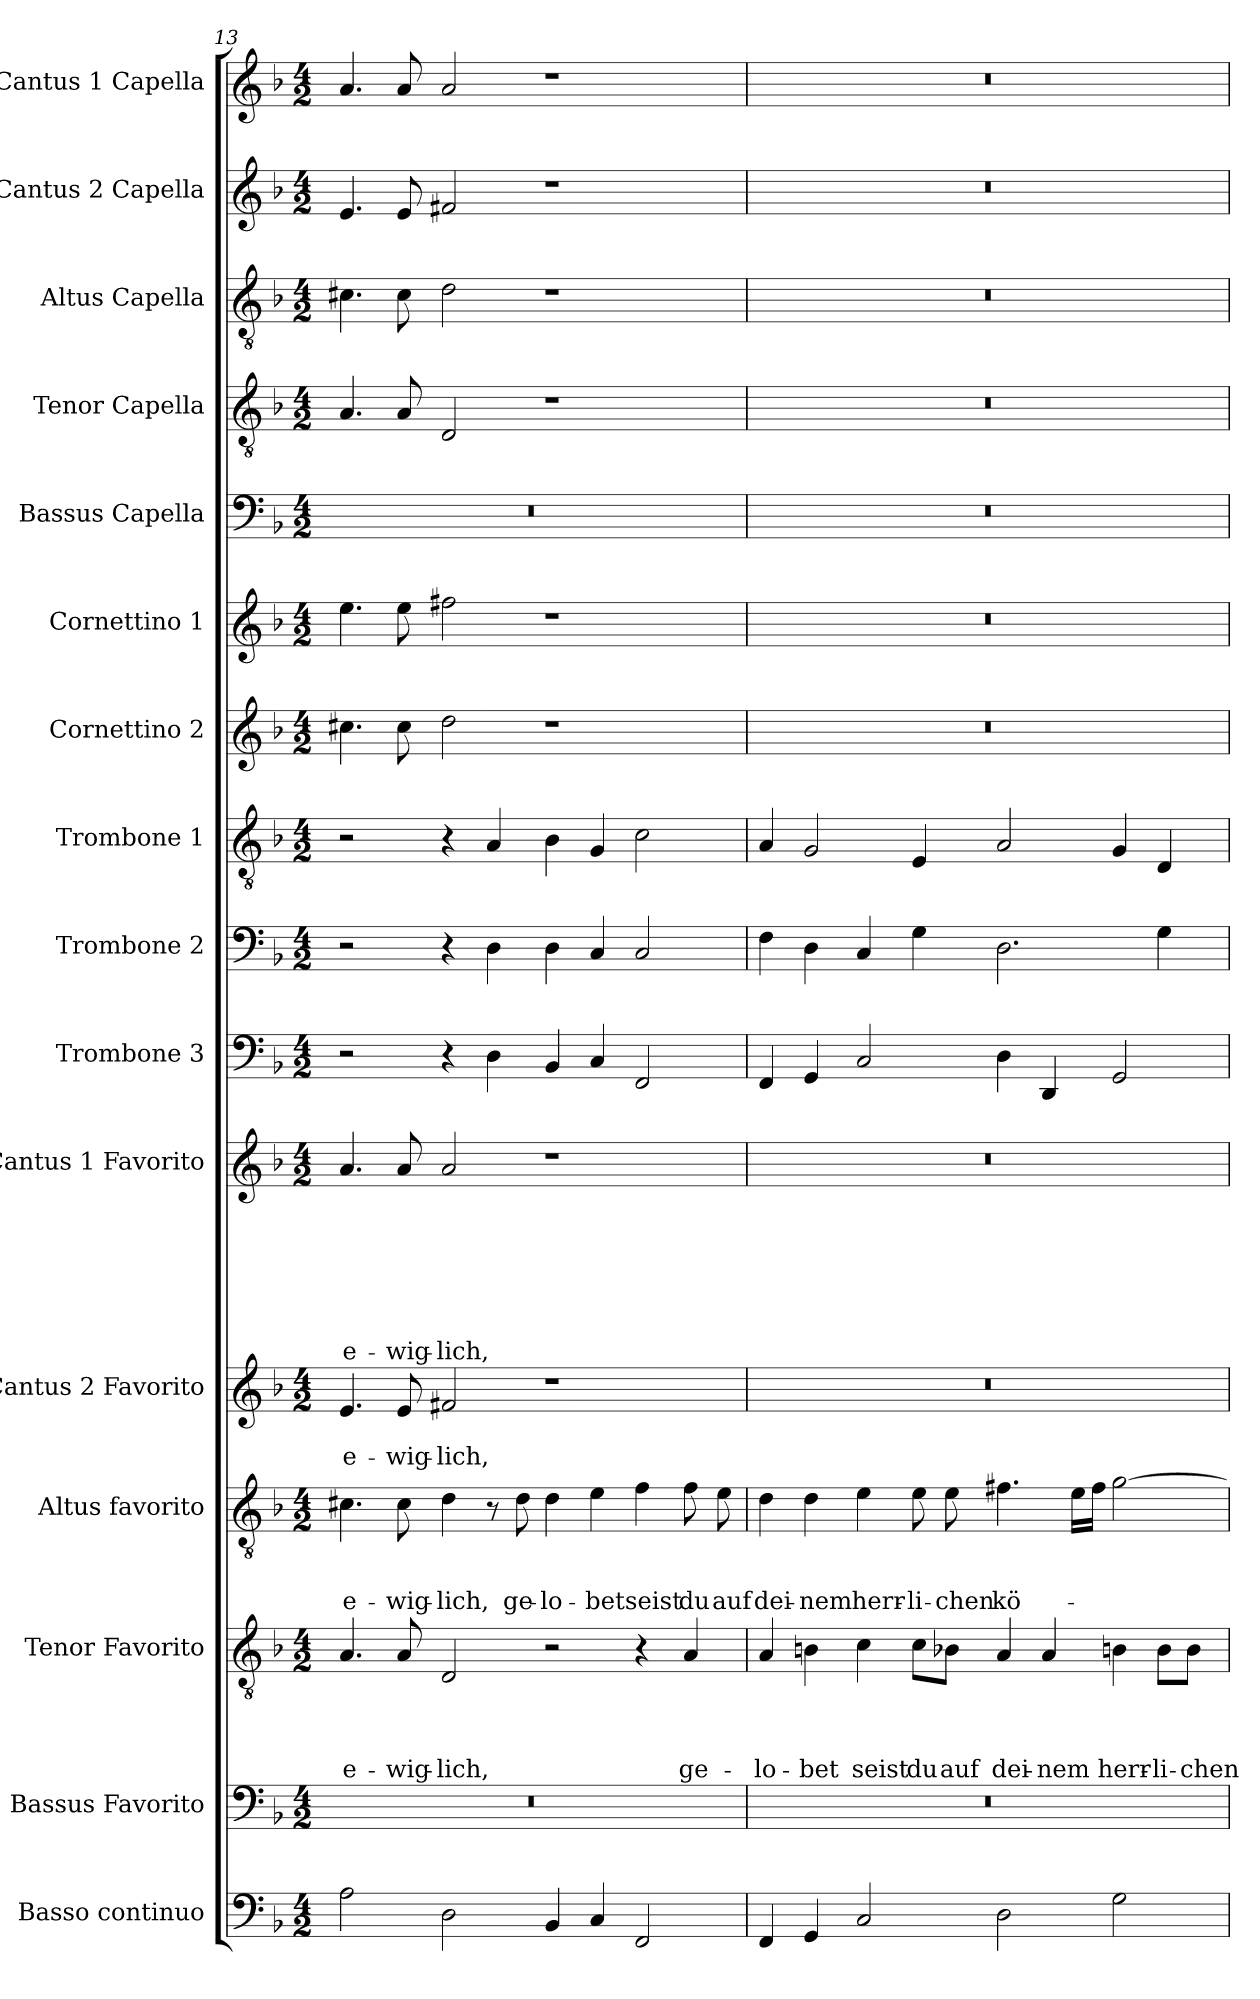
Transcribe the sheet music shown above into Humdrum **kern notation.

**kern	**kern	**kern	**text	**text	**text	**text	**kern	**text	**text	**text	**kern	**text	**text	**kern	**text	**text	**text	**text	**text	**text	**text	**kern	**kern	**kern	**kern	**kern	**kern	**kern	**kern	**kern	**kern
*part16	*part15	*part14	*part14	*part14	*part14	*part14	*part13	*part13	*part13	*part13	*part12	*part12	*part12	*part11	*part11	*part11	*part11	*part11	*part11	*part11	*part11	*part10	*part9	*part8	*part7	*part6	*part5	*part4	*part3	*part2	*part1
*staff16	*staff15	*staff14	*staff14	*staff14	*staff14	*staff14	*staff13	*staff13	*staff13	*staff13	*staff12	*staff12	*staff12	*staff11	*staff11	*staff11	*staff11	*staff11	*staff11	*staff11	*staff11	*staff10	*staff9	*staff8	*staff7	*staff6	*staff5	*staff4	*staff3	*staff2	*staff1
*I"Basso continuo	*I"Bassus Favorito	*I"Tenor Favorito	*	*	*	*	*I"Altus favorito	*	*	*	*I"Cantus 2 Favorito	*	*	*I"Cantus 1 Favorito	*	*	*	*	*	*	*	*I"Trombone 3	*I"Trombone 2	*I"Trombone 1	*I"Cornettino 2	*I"Cornettino 1	*I"Bassus Capella	*I"Tenor Capella	*I"Altus Capella	*I"Cantus 2 Capella	*I"Cantus 1 Capella
*clefF4	*clefF4	*clefGv2	*	*	*	*	*clefGv2	*	*	*	*clefG2	*	*	*clefG2	*	*	*	*	*	*	*	*clefF4	*clefF4	*clefGv2	*clefG2	*clefG2	*clefF4	*clefGv2	*clefGv2	*clefG2	*clefG2
*k[b-]	*k[b-]	*k[b-]	*	*	*	*	*k[b-]	*	*	*	*k[b-]	*	*	*k[b-]	*	*	*	*	*	*	*	*k[b-]	*k[b-]	*k[b-]	*k[b-]	*k[b-]	*k[b-]	*k[b-]	*k[b-]	*k[b-]	*k[b-]
*F:	*F:	*F:	*	*	*	*	*F:	*	*	*	*F:	*	*	*F:	*	*	*	*	*	*	*	*F:	*F:	*F:	*F:	*F:	*F:	*F:	*F:	*F:	*F:
*M4/2	*M4/2	*M4/2	*	*	*	*	*M4/2	*	*	*	*M4/2	*	*	*M4/2	*	*	*	*	*	*	*	*M4/2	*M4/2	*M4/2	*M4/2	*M4/2	*M4/2	*M4/2	*M4/2	*M4/2	*M4/2
=13	=13	=13	=13	=13	=13	=13	=13	=13	=13	=13	=13	=13	=13	=13	=13	=13	=13	=13	=13	=13	=13	=13	=13	=13	=13	=13	=13	=13	=13	=13	=13
!	!	!	!	!	!	!LO:LY:b	!	!	!	!LO:LY:b	!	!	!LO:LY:b	!	!	!	!	!	!	!	!LO:LY:b	!	!	!	!	!	!	!	!	!	!
2A\	0r	4.A/	.	.	.	e-	4.c#X\	.	.	e-	4.e/	.	e-	4.a/	.	.	.	.	.	.	e-	2r	2r	2r	4.cc#X\	4.ee\	0r	4.A/	4.c#X\	4.e/	4.a/
!	!	!	!	!	!	!LO:LY:b	!	!	!	!LO:LY:b	!	!	!LO:LY:b	!	!	!	!	!	!	!	!LO:LY:b	!	!	!	!	!	!	!	!	!	!
.	.	8A/	.	.	.	-wig-	8c#\	.	.	-wig-	8e/	.	-wig-	8a/	.	.	.	.	.	.	-wig-	.	.	.	8cc#\	8ee\	.	8A/	8c#\	8e/	8a/
!	!	!	!	!	!	!LO:LY:b	!	!	!	!LO:LY:b	!	!	!LO:LY:b	!	!	!	!	!	!	!	!LO:LY:b	!	!	!	!	!	!	!	!	!	!
2D\	.	2D/	.	.	.	-lich,	4d\	.	.	-lich,	2f#X/	.	-lich,	2a/	.	.	.	.	.	.	-lich,	4r	4r	4r	2dd\	2ff#X\	.	2D/	2d\	2f#X/	2a/
.	.	.	.	.	.	.	8r	.	.	.	.	.	.	.	.	.	.	.	.	.	.	4D\	4D\	4A/	.	.	.	.	.	.	.
!	!	!	!	!	!	!	!	!	!	!LO:LY:b	!	!	!	!	!	!	!	!	!	!	!	!	!	!	!	!	!	!	!	!	!
.	.	.	.	.	.	.	8d\	.	.	ge-	.	.	.	.	.	.	.	.	.	.	.	.	.	.	.	.	.	.	.	.	.
!	!	!	!	!	!	!	!	!	!	!LO:LY:b	!	!	!	!	!	!	!	!	!	!	!	!	!	!	!	!	!	!	!	!	!
4BB-/	.	2r	.	.	.	.	4d\	.	.	-lo-	1r	.	.	1r	.	.	.	.	.	.	.	4BB-/	4D\	4B-\	1r	1r	.	1r	1r	1r	1r
!	!	!	!	!	!	!	!	!	!	!LO:LY:b	!	!	!	!	!	!	!	!	!	!	!	!	!	!	!	!	!	!	!	!	!
4C/	.	.	.	.	.	.	4e\	.	.	-bet	.	.	.	.	.	.	.	.	.	.	.	4C/	4C/	4G/	.	.	.	.	.	.	.
!	!	!	!	!	!	!	!	!	!	!LO:LY:b	!	!	!	!	!	!	!	!	!	!	!	!	!	!	!	!	!	!	!	!	!
2FF/	.	4r	.	.	.	.	4f\	.	.	seist	.	.	.	.	.	.	.	.	.	.	.	2FF/	2C/	2c\	.	.	.	.	.	.	.
!	!	!	!	!	!	!LO:LY:b	!	!	!	!LO:LY:b	!	!	!	!	!	!	!	!	!	!	!	!	!	!	!	!	!	!	!	!	!
.	.	4A/	.	.	.	ge-	8f\	.	.	du	.	.	.	.	.	.	.	.	.	.	.	.	.	.	.	.	.	.	.	.	.
!	!	!	!	!	!	!	!	!	!	!LO:LY:b	!	!	!	!	!	!	!	!	!	!	!	!	!	!	!	!	!	!	!	!	!
.	.	.	.	.	.	.	8e\	.	.	auf	.	.	.	.	.	.	.	.	.	.	.	.	.	.	.	.	.	.	.	.	.
!!LO:PB:g=z
=14	=14	=14	=14	=14	=14	=14	=14	=14	=14	=14	=14	=14	=14	=14	=14	=14	=14	=14	=14	=14	=14	=14	=14	=14	=14	=14	=14	=14	=14	=14	=14
!	!	!	!	!	!	!LO:LY:b	!	!	!	!LO:LY:b	!	!	!	!	!	!	!	!	!	!	!	!	!	!	!	!	!	!	!	!	!
4FF/	0r	4A/	.	.	.	-lo-	4d\	.	.	dei-	0r	.	.	0r	.	.	.	.	.	.	.	4FF/	4F\	4A/	0r	0r	0r	0r	0r	0r	0r
!	!	!	!	!	!	!LO:LY:b	!	!	!	!LO:LY:b	!	!	!	!	!	!	!	!	!	!	!	!	!	!	!	!	!	!	!	!	!
4GG/	.	4Bn\	.	.	.	-bet	4d\	.	.	-nem	.	.	.	.	.	.	.	.	.	.	.	4GG/	4D\	2G/	.	.	.	.	.	.	.
!	!	!	!	!	!	!LO:LY:b	!	!	!	!LO:LY:b	!	!	!	!	!	!	!	!	!	!	!	!	!	!	!	!	!	!	!	!	!
2C/	.	4c\	.	.	.	seist	4e\	.	.	herr-	.	.	.	.	.	.	.	.	.	.	.	2C/	4C/	.	.	.	.	.	.	.	.
!	!	!	!	!	!	!LO:LY:b	!	!	!	!LO:LY:b	!	!	!	!	!	!	!	!	!	!	!	!	!	!	!	!	!	!	!	!	!
.	.	8c\L	.	.	.	du	8e\	.	.	-li-	.	.	.	.	.	.	.	.	.	.	.	.	4G\	4E/	.	.	.	.	.	.	.
!	!	!	!	!	!	!LO:LY:b	!	!	!	!LO:LY:b	!	!	!	!	!	!	!	!	!	!	!	!	!	!	!	!	!	!	!	!	!
.	.	8B-X\J	.	.	.	auf	8e\	.	.	-chen	.	.	.	.	.	.	.	.	.	.	.	.	.	.	.	.	.	.	.	.	.
!	!	!	!	!	!	!LO:LY:b	!	!	!	!LO:LY:b	!	!	!	!	!	!	!	!	!	!	!	!	!	!	!	!	!	!	!	!	!
2D\	.	4A/	.	.	.	dei-	4.f#X\	.	.	kö-	.	.	.	.	.	.	.	.	.	.	.	4D\	2.D\	2A/	.	.	.	.	.	.	.
!	!	!	!	!	!	!LO:LY:b	!	!	!	!	!	!	!	!	!	!	!	!	!	!	!	!	!	!	!	!	!	!	!	!	!
.	.	4A/	.	.	.	-nem	.	.	.	.	.	.	.	.	.	.	.	.	.	.	.	4DD/	.	.	.	.	.	.	.	.	.
.	.	.	.	.	.	.	16e\LL	.	.	.	.	.	.	.	.	.	.	.	.	.	.	.	.	.	.	.	.	.	.	.	.
.	.	.	.	.	.	.	16f#\JJ	.	.	.	.	.	.	.	.	.	.	.	.	.	.	.	.	.	.	.	.	.	.	.	.
!	!	!	!	!	!	!LO:LY:b	!	!	!	!	!	!	!	!	!	!	!	!	!	!	!	!	!	!	!	!	!	!	!	!	!
2G\	.	4Bn\	.	.	.	herr-	[2g\	.	.	.	.	.	.	.	.	.	.	.	.	.	.	2GG/	.	4G/	.	.	.	.	.	.	.
!	!	!	!	!	!	!LO:LY:b	!	!	!	!	!	!	!	!	!	!	!	!	!	!	!	!	!	!	!	!	!	!	!	!	!
.	.	8B\L	.	.	.	-li-	.	.	.	.	.	.	.	.	.	.	.	.	.	.	.	.	4G\	4D/	.	.	.	.	.	.	.
!	!	!	!	!	!	!LO:LY:b	!	!	!	!	!	!	!	!	!	!	!	!	!	!	!	!	!	!	!	!	!	!	!	!	!
.	.	8B\J	.	.	.	-chen	.	.	.	.	.	.	.	.	.	.	.	.	.	.	.	.	.	.	.	.	.	.	.	.	.
=	=	=	=	=	=	=	=	=	=	=	=	=	=	=	=	=	=	=	=	=	=	=	=	=	=	=	=	=	=	=	=
*-	*-	*-	*-	*-	*-	*-	*-	*-	*-	*-	*-	*-	*-	*-	*-	*-	*-	*-	*-	*-	*-	*-	*-	*-	*-	*-	*-	*-	*-	*-	*-
